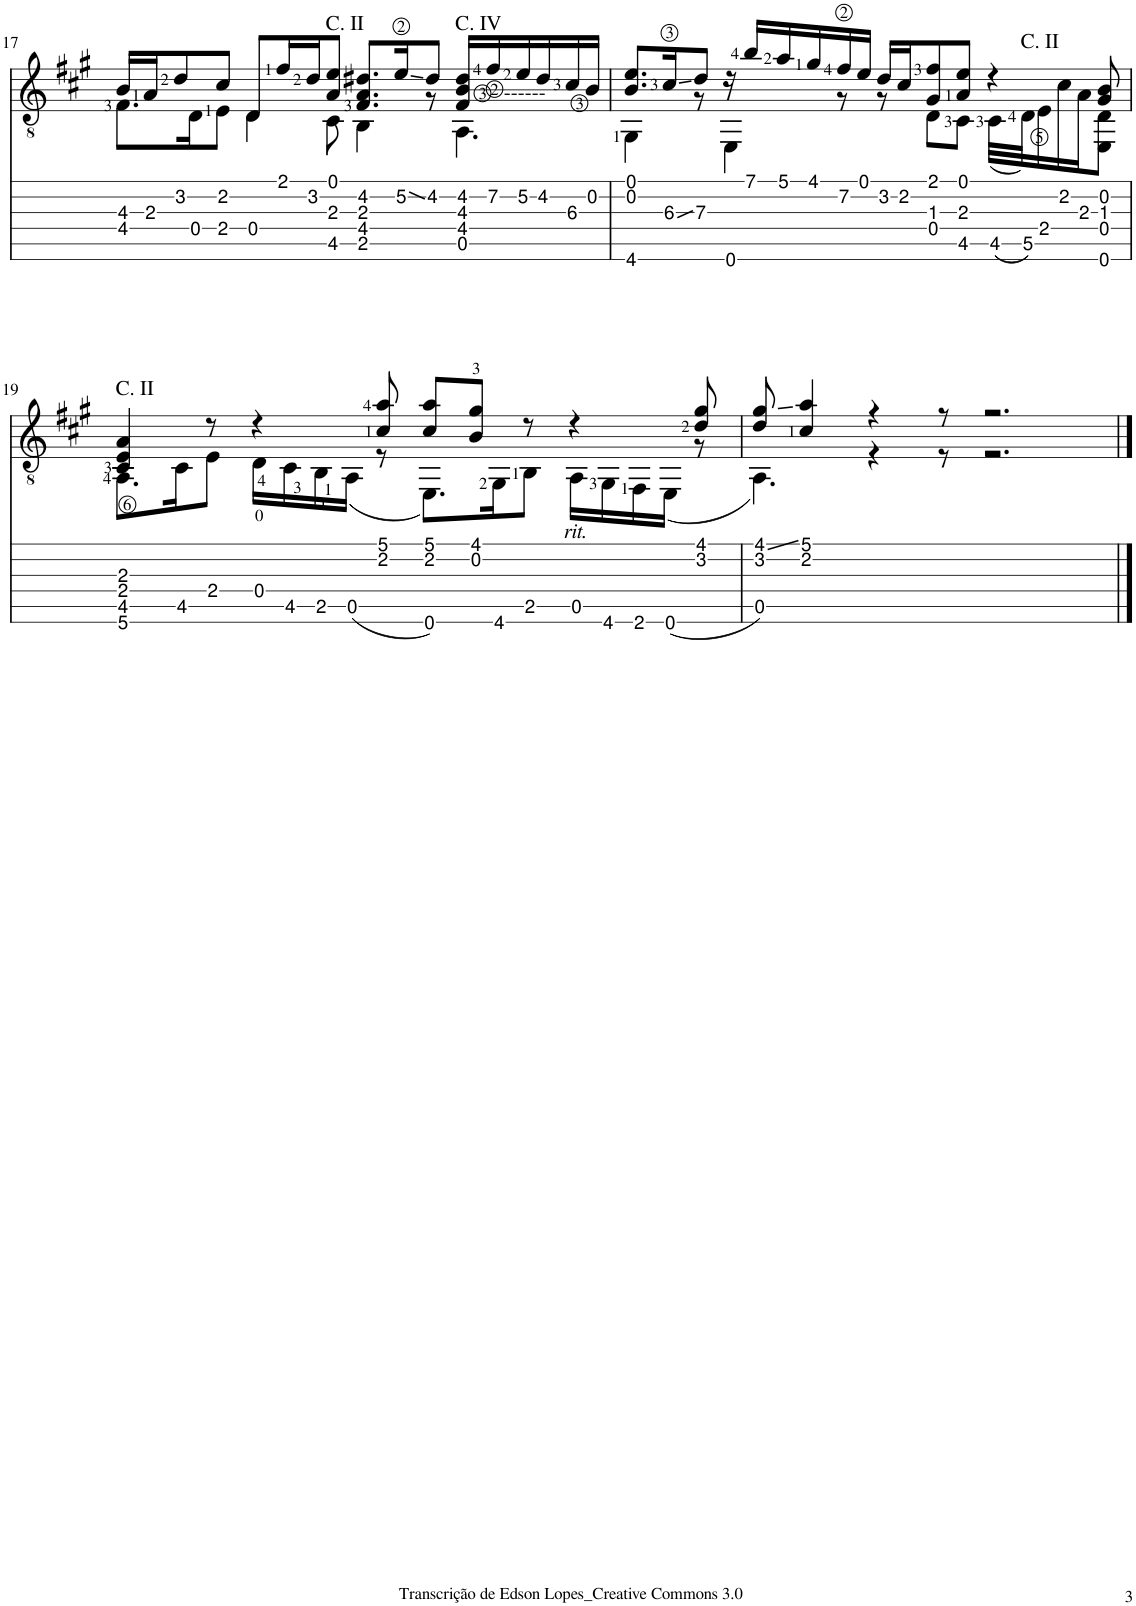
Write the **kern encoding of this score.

**kern	**kern
*part1	*part1
*staff2	*staff1
*I"Guitar	*
*I'Guit.	*
!!LO:PB:g=z
*	*clefGv2
*k[f#c#g#]	*k[f#c#g#]
*M12/8	*M12/8
=17	=17
*^	*^
16BLL	8.F#L	16B/LL	8.F#\L
16AJ	.	16A/J	.
8d	.	8d/	.
.	16DK	.	16D\K
8c#J	8EJ	8c#/J	8E\J
8DL	4D	8D/L	4D\
16f#L	.	16f#/L	.
16dJ	.	16d/J	.
!	!	!LO:TX:a:t=C. II	!
8A\ 8e\J	8C#	8A/ 8e/J	8C#\
8.F#\ 8.A\ 8.d#\L	4BB	8.F#/ 8.A/ 8.d#X/L	4BB\
16eK	.	16e/K	.
8d#J	8r	8d#/J	8r
!	!	!LO:TX:a:t=C. IV	!
16F#\ 16B\ 16d#\LL	4.AA	16F#/ 16B/ 16d#/LL	4.AA\
!	!	!LO:TX:a:t=------	!
16f#	.	16f#/	.
16e	.	16e/	.
16d#	.	16d#/	.
16c#	.	16c#/	.
16BJJ	.	16B/JJ	.
=18	=18	=18	=18
8.B\ 8.e\L	4GG#	8.B/ 8.e/L	4GG#\
16c#K	.	16c#/K	.
8dJ	8r	8d/J	8r
16r	4EE	16r	4EE\
16bLL	.	16b/LL	.
16a	.	16a/	.
16g#	.	16g#/	.
16f#	8r	16f#/	8r
16eJJ	.	16e/JJ	.
16dLL	8r	16d/LL	8r
16c#J	.	16c#/J	.
8G#\ 8f#\	8DL	8G#/ 8f#/	8D\L
8A\ 8e\J	8C#J	8A/ 8e/J	8C#\J
4r	32C#LLL	4r	(32C#\LLL
!	!	!	!LO:TX:a:t=C. II
.	32DJ	.	32D\J)
.	16E	.	16E\
.	16c#	.	16c#\
.	16AJ	.	16A\J
8G# 8B	8EE\ 8D\J	8G#/ 8B/	8EE\ 8D\J
!!LO:LB:g=z	!!
=19	=19	=19	=19
!	!	!LO:TX:a:t=C. II	!
4C# 4E 4A	8.AAL	4C#/ 4E/ 4A/	8.AA\L
.	16C#K	.	16C#\K
8r	8EJ	8r	8E\J
4r	16DLL	4r	16D\LL
.	16C#	.	16C#\
.	16BB	.	16BB\
.	16AAJJ	.	(16AA\JJ
8c# 8a	8r	8c#/ 8a/	8r
8c#\ 8a\L	8.EEL	8c#/ 8a/L	8.EE\L)
8B\ 8g#\J	.	8B/ 8g#/J	.
.	16GG#K	.	16GG#\K
8r	8BBJ	8r	8BB\J
!	!	!LO:TX:b:i:t=rit.	!
4r	16AALL	4r	16AA\LL
.	16GG#	.	16GG#\
.	16FF#	.	16FF#\
.	16EEJJ	.	(16EE\JJ
8d 8g#	8r	8d/ 8g#/	8r
=20	=20	=20	=20
8d 8g#	4.AA	8d/ 8g#/	4.AA\)
4c# 4a	.	4c#/ 4a/	.
4r	4r	4r	4r
8r	8r	8r	8r
2.r	2.r	2.r	2.r
*v	*v	*	*
*	*v	*v
==	==
*-	*-
